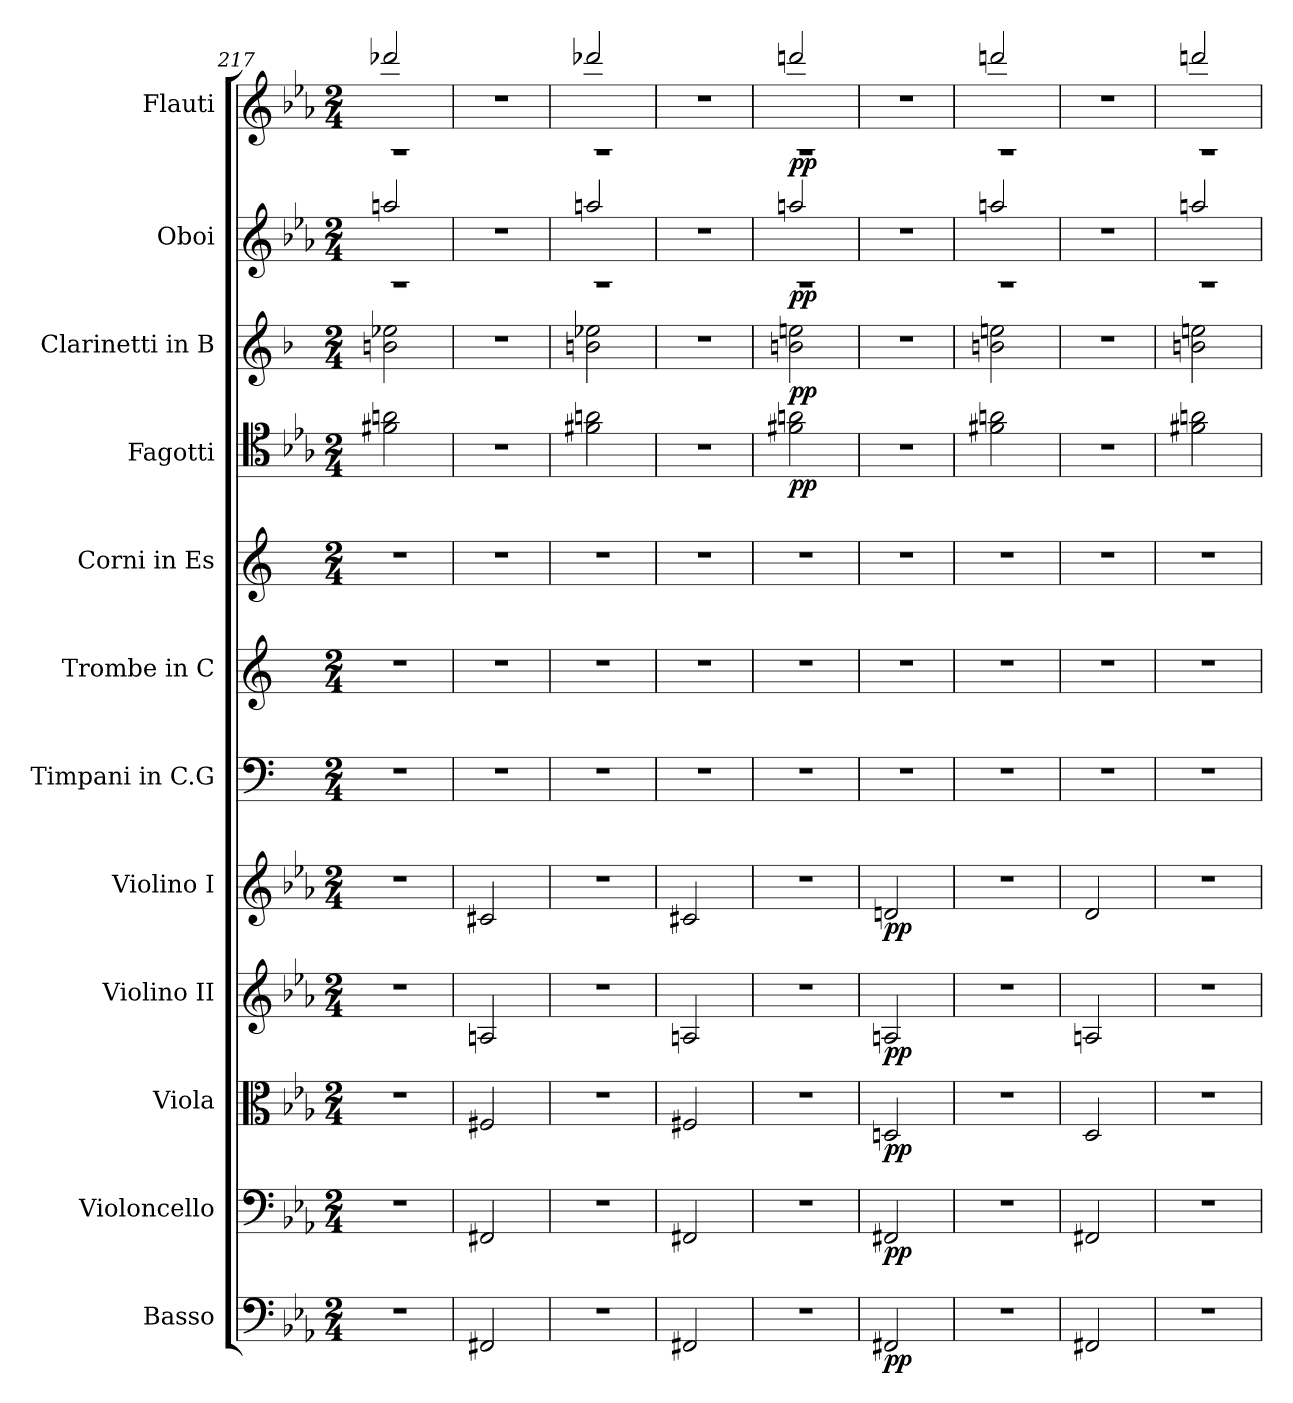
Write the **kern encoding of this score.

**kern	**dynam	**kern	**dynam	**kern	**dynam	**kern	**dynam	**kern	**dynam	**kern	**kern	**kern	**kern	**dynam	**kern	**dynam	**kern	**dynam	**kern	**dynam
*part12	*part12	*part11	*part11	*part10	*part10	*part9	*part9	*part8	*part8	*part7	*part6	*part5	*part4	*part4	*part3	*part3	*part2	*part2	*part1	*part1
*staff12	*staff12	*staff11	*staff11	*staff10	*staff10	*staff9	*staff9	*staff8	*staff8	*staff7	*staff6	*staff5	*staff4	*staff4	*staff3	*staff3	*staff2	*staff2	*staff1	*staff1
*I"Basso	*	*I"Violoncello	*	*I"Viola	*	*I"Violino II	*	*I"Violino I	*	*I"Timpani in C.G	*I"Trombe in C	*I"Corni in Es	*I"Fagotti	*	*I"Clarinetti in B	*	*I"Oboi	*	*I"Flauti	*
*	*	*	*	*	*	*	*	*	*	*I'Tp.	*I'Tr.	*I'Cor.	*I'Fag.	*	*I'Cl.	*	*I'Ob.	*	*I'Fl.	*
*clefF4	*	*clefF4	*	*clefC3	*	*clefG2	*	*clefG2	*	*clefF4	*clefG2	*clefG2	*clefC4	*	*clefG2	*	*clefG2	*	*clefG2	*
*ITrd7c12	*	*	*	*	*	*	*	*	*	*	*	*ITrd5c9	*	*	*ITrd1c2	*	*	*	*	*
*k[b-e-a-]	*	*k[b-e-a-]	*	*k[b-e-a-]	*	*k[b-e-a-]	*	*k[b-e-a-]	*	*k[]	*k[]	*k[b-e-a-]	*k[b-e-a-]	*	*k[b-e-a-]	*	*k[b-e-a-]	*	*k[b-e-a-]	*
*M2/4	*	*M2/4	*	*M2/4	*	*M2/4	*	*M2/4	*	*M2/4	*M2/4	*M2/4	*M2/4	*	*M2/4	*	*M2/4	*	*M2/4	*
=217	=217	=217	=217	=217	=217	=217	=217	=217	=217	=217	=217	=217	=217	=217	=217	=217	=217	=217	=217	=217
*	*	*	*	*	*	*	*	*	*	*	*	*	*	*	*	*	*^	*	*^	*
!	!	!	!	!	!	!	!	!	!	!	!	!	!	!LO:DY:b	!	!LO:DY:b	!	!	!LO:DY:b	!	!	!LO:DY:b
2r	.	2r	.	2r	.	2r	.	2r	.	2r	2r	2r	2f#X\ 2an\	other-dynamics	2an\ 2dd-X\	other-dynamics	2rA	2aan/	other-dynamics	2rA	2ddd-X/	other-dynamics
=218	=218	=218	=218	=218	=218	=218	=218	=218	=218	=218	=218	=218	=218	=218	=218	=218	=218	=218	=218	=218	=218	=218
!	!LO:DY:b	!	!LO:DY:b	!	!LO:DY:b	!	!LO:DY:b	!	!LO:DY:b	!	!	!	!	!	!	!	!	!	!	!	!	!
*	*	*	*	*	*	*	*	*	*	*	*	*	*	*	*	*	*v	*v	*	*	*	*
*	*	*	*	*	*	*	*	*	*	*	*	*	*	*	*	*	*	*	*v	*v	*
2FFF#X/	other-dynamics	2FF#X/	other-dynamics	2F#X/	other-dynamics	2An/	other-dynamics	2c#X/	other-dynamics	2r	2r	2r	2r	.	2r	.	2r	.	2r	.
=219	=219	=219	=219	=219	=219	=219	=219	=219	=219	=219	=219	=219	=219	=219	=219	=219	=219	=219	=219	=219
*	*	*	*	*	*	*	*	*	*	*	*	*	*	*	*	*	*^	*	*^	*
2r	.	2r	.	2r	.	2r	.	2r	.	2r	2r	2r	2f#X\ 2an\	.	2an\ 2dd-X\	.	2rA	2aan/	.	2rA	2ddd-X/	.
*	*	*	*	*	*	*	*	*	*	*	*	*	*	*	*	*	*v	*v	*	*	*	*
*	*	*	*	*	*	*	*	*	*	*	*	*	*	*	*	*	*	*	*v	*v	*
=220	=220	=220	=220	=220	=220	=220	=220	=220	=220	=220	=220	=220	=220	=220	=220	=220	=220	=220	=220	=220
2FFF#X/	.	2FF#X/	.	2F#X/	.	2An/	.	2c#X/	.	2r	2r	2r	2r	.	2r	.	2r	.	2r	.
!!LO:PB:g=z
=221	=221	=221	=221	=221	=221	=221	=221	=221	=221	=221	=221	=221	=221	=221	=221	=221	=221	=221	=221	=221
*	*	*	*	*	*	*	*	*	*	*	*	*	*	*	*	*	*^	*	*^	*
!	!	!	!	!	!	!	!	!	!	!	!	!	!	!LO:DY:b	!	!LO:DY:b	!	!	!LO:DY:b	!	!	!LO:DY:b
2r	.	2r	.	2r	.	2r	.	2r	.	2r	2r	2r	2f#X\ 2an\	pp	2an\ 2ddn\	pp	2rA	2aan/	pp	2rA	2dddn/	pp
=222	=222	=222	=222	=222	=222	=222	=222	=222	=222	=222	=222	=222	=222	=222	=222	=222	=222	=222	=222	=222	=222	=222
!	!LO:DY:b	!	!LO:DY:b	!	!LO:DY:b	!	!LO:DY:b	!	!LO:DY:b	!	!	!	!	!	!	!	!	!	!	!	!	!
*	*	*	*	*	*	*	*	*	*	*	*	*	*	*	*	*	*v	*v	*	*	*	*
*	*	*	*	*	*	*	*	*	*	*	*	*	*	*	*	*	*	*	*v	*v	*
2FFF#X/	pp	2FF#X/	pp	2Dn/	pp	2An/	pp	2dn/	pp	2r	2r	2r	2r	.	2r	.	2r	.	2r	.
=223	=223	=223	=223	=223	=223	=223	=223	=223	=223	=223	=223	=223	=223	=223	=223	=223	=223	=223	=223	=223
*	*	*	*	*	*	*	*	*	*	*	*	*	*	*	*	*	*^	*	*^	*
2r	.	2r	.	2r	.	2r	.	2r	.	2r	2r	2r	2f#X\ 2an\	.	2an\ 2ddn\	.	2rA	2aan/	.	2rA	2dddn/	.
*	*	*	*	*	*	*	*	*	*	*	*	*	*	*	*	*	*v	*v	*	*	*	*
*	*	*	*	*	*	*	*	*	*	*	*	*	*	*	*	*	*	*	*v	*v	*
=224	=224	=224	=224	=224	=224	=224	=224	=224	=224	=224	=224	=224	=224	=224	=224	=224	=224	=224	=224	=224
2FFF#X/	.	2FF#X/	.	2D/	.	2An/	.	2d/	.	2r	2r	2r	2r	.	2r	.	2r	.	2r	.
=225	=225	=225	=225	=225	=225	=225	=225	=225	=225	=225	=225	=225	=225	=225	=225	=225	=225	=225	=225	=225
*	*	*	*	*	*	*	*	*	*	*	*	*	*	*	*	*	*^	*	*^	*
2r	.	2r	.	2r	.	2r	.	2r	.	2r	2r	2r	2f#X\ 2an\	.	2an\ 2ddn\	.	2rA	2aan/	.	2rA	2dddn/	.
*	*	*	*	*	*	*	*	*	*	*	*	*	*	*	*	*	*v	*v	*	*	*	*
*	*	*	*	*	*	*	*	*	*	*	*	*	*	*	*	*	*	*	*v	*v	*
=	=	=	=	=	=	=	=	=	=	=	=	=	=	=	=	=	=	=	=	=
*-	*-	*-	*-	*-	*-	*-	*-	*-	*-	*-	*-	*-	*-	*-	*-	*-	*-	*-	*-	*-
